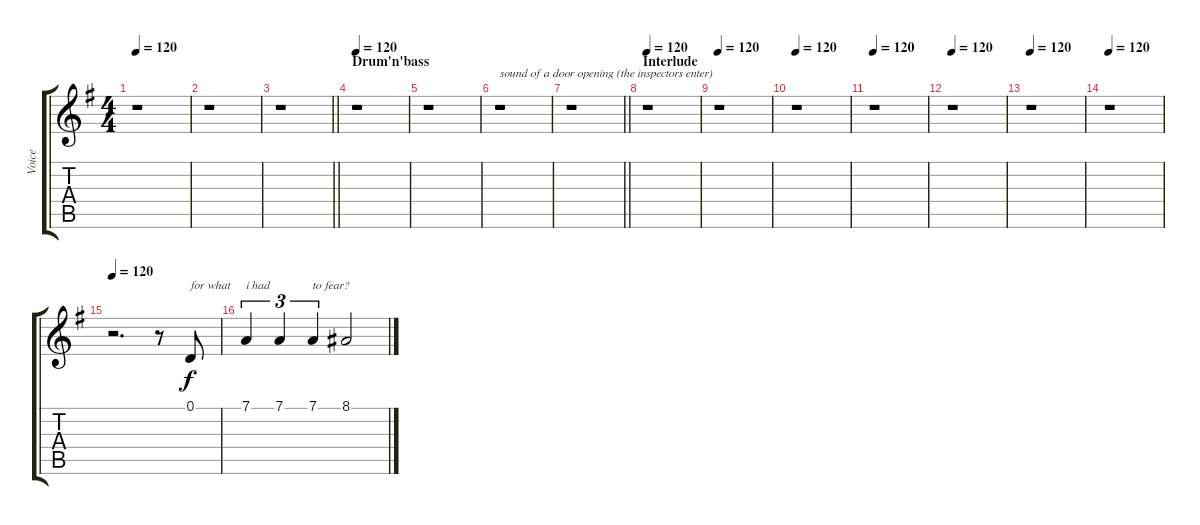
\track ("Voice" "Voice") {instrument lead1square}
\staff {score tabs}
\tuning (D4 A3 F3 C3 G2 D2) {hide}
\ts (4 4)
\tempo 120
\clef g2
\ks eminor
r.1{dy f} |
r.1 |
\barLineRight lightlight
r.1 |
\section ("" "Drum'n'bass")
\tempo 120
r.1 |
r.1 |
r.1{txt "sound of a door opening (the inspectors enter)"} |
\barLineRight lightlight
r.1 |
\section ("" "Interlude")
\tempo 120
r.1 |
\tempo 120
r.1 |
\tempo 120
r.1 |
\tempo 120
r.1 |
\tempo 120
r.1 |
\tempo 120
r.1 |
\tempo 120
r.1 |
\tempo 120
r.2{d} r.8 0.1.8{txt "for what"} |
7.1.4{tu (3 2) txt "i had"} 7.1.4{tu (3 2)} 7.1.4{tu (3 2) txt "to fear?"} 8.1.2
